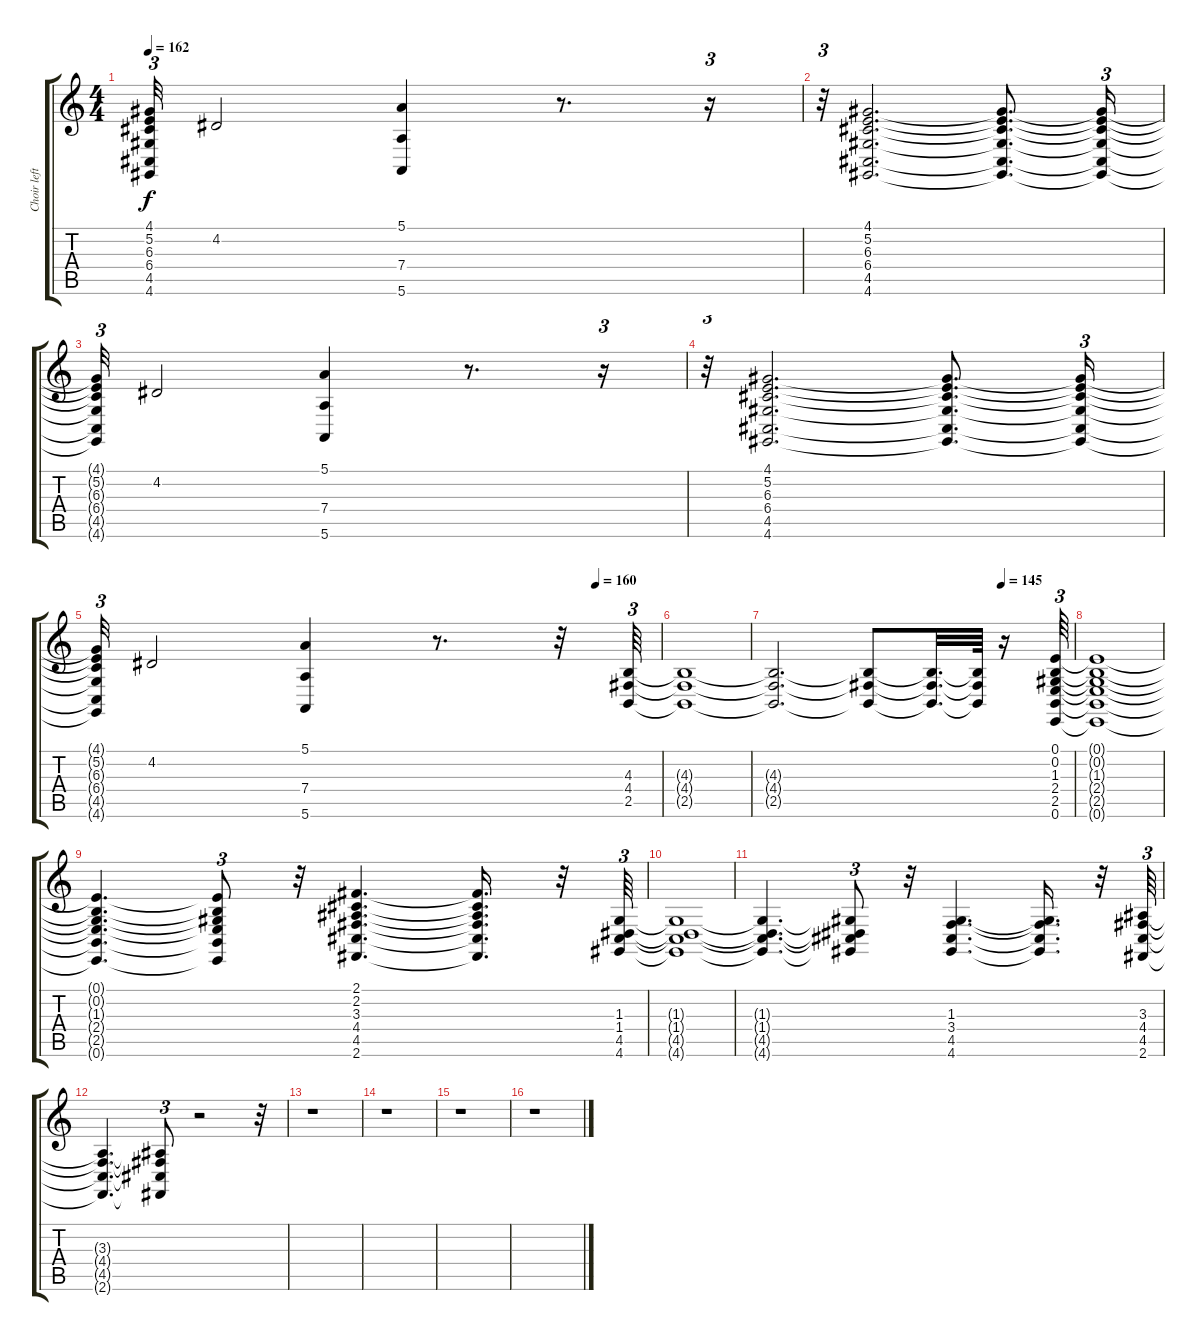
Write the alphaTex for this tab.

\track ("Choir left" "Choir left") {instrument choiraahs}
\staff {score tabs}
\tuning (E4 B3 G3 D3 A2 E2) {hide}
\ts (4 4)
\tempo 162
\clef g2
\ks c
(4.1{t} 5.2{t} 6.3{t} 6.4{t} 4.5{t} 4.6{t}).32{tu (3 2) dy f} 4.2.2 (5.1 7.4 5.6).4 r.8{d} r.16{tu (3 2)} |
r.32{tu (3 2)} (4.1 5.2 6.3 6.4 4.5 4.6).2{d} (4.1{t} 5.2{t} 6.3{t} 6.4{t} 4.5{t} 4.6{t}).8{d} (4.1{t} 5.2{t} 6.3{t} 6.4{t} 4.5{t} 4.6{t}).16{tu (3 2)} |
(4.1{t} 5.2{t} 6.3{t} 6.4{t} 4.5{t} 4.6{t}).32{tu (3 2)} 4.2.2 (5.1 7.4 5.6).4 r.8{d} r.16{tu (3 2)} |
r.32{tu (3 2)} (4.1 5.2 6.3 6.4 4.5 4.6).2{d} (4.1{t} 5.2{t} 6.3{t} 6.4{t} 4.5{t} 4.6{t}).8{d} (4.1{t} 5.2{t} 6.3{t} 6.4{t} 4.5{t} 4.6{t}).16{tu (3 2)} |
\tempo (160 0.8854166666666666)
(4.1{t} 5.2{t} 6.3{t} 6.4{t} 4.5{t} 4.6{t}).32{tu (3 2)} 4.2.2 (5.1 7.4 5.6).4 r.8{d} r.32 (4.3 4.4 2.5).64{tu (3 2)} |
(4.3{t} 4.4{t} 2.5{t}).1 |
\tempo (145 0.7604166666666666)
(4.3{t} 4.4{t} 2.5{t}).2{d} (4.3{t} 4.4{t} 2.5{t}).8 (4.3{t} 4.4{t} 2.5{t}).32{d} (4.3{t} 4.4{t} 2.5{t}).64 r.16 (0.1 0.2 1.3 2.4 2.5 0.6).64{tu (3 2)} |
(0.1{t} 0.2{t} 1.3{t} 2.4{t} 2.5{t} 0.6{t}).1 |
(0.1{t} 0.2{t} 1.3{t} 2.4{t} 2.5{t} 0.6{t}).4{d} (0.1{t} 0.2{t} 1.3{t} 2.4{t} 2.5{t} 0.6{t}).8{tu (3 2)} r.32 (2.1 2.2 3.3 4.4 4.5 2.6).4{d} (2.1{t} 2.2{t} 3.3{t} 4.4{t} 4.5{t} 2.6{t}).16{d} r.32 (1.3 1.4 4.5 4.6).64{tu (3 2)} |
(1.3{t} 1.4{t} 4.5{t} 4.6{t}).1 |
(1.3{t} 1.4{t} 4.5{t} 4.6{t}).4{d} (1.3{t} 1.4{t} 4.5{t} 4.6{t}).8{tu (3 2)} r.32 (1.3 3.4 4.5 4.6).4{d} (1.3{t} 3.4{t} 4.5{t} 4.6{t}).16{d} r.32 (3.3 4.4 4.5 2.6).64{tu (3 2)} |
(3.3{t} 4.4{t} 4.5{t} 2.6{t}).4{d} (3.3{t} 4.4{t} 4.5{t} 2.6{t}).8{tu (3 2)} r.2 r.32 |
r.1 |
r.1 |
r.1 |
r.1
